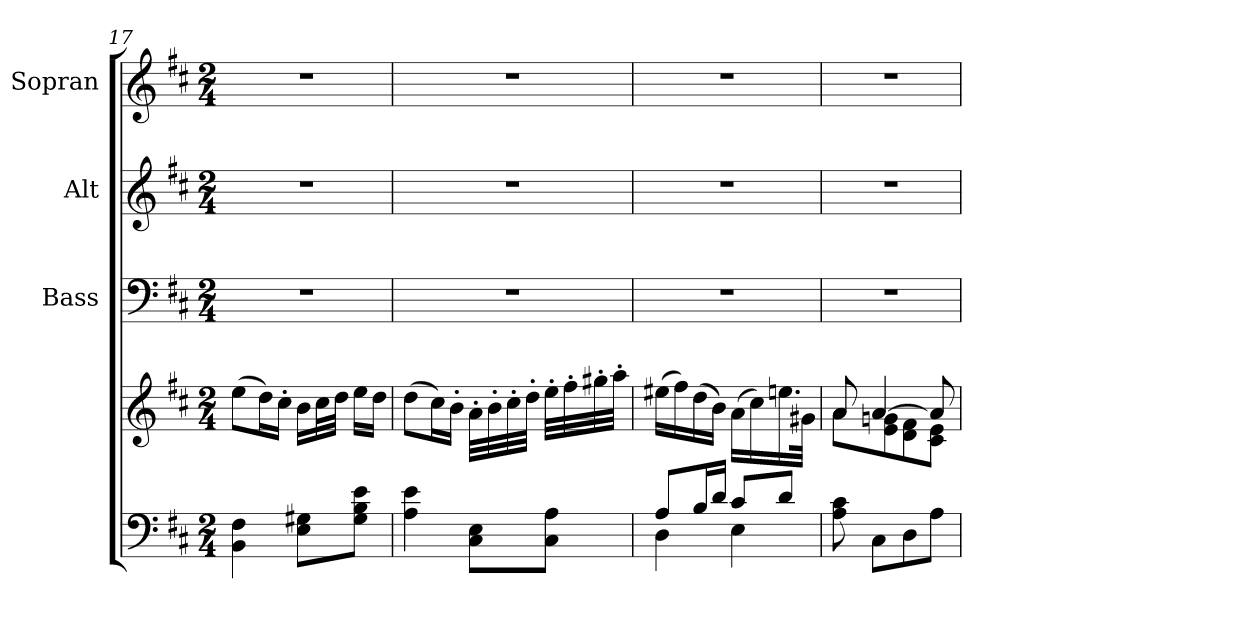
**kern	**kern	**kern	**kern	**kern
*part4	*part4	*part3	*part2	*part1
*staff5	*staff4	*staff3	*staff2	*staff1
*	*	*I"Bass	*I"Alt	*I"Sopran
*	*	*I'B.	*I'A.	*I'S.
*clefF4	*clefG2	*clefF4	*clefG2	*clefG2
*k[f#c#]	*k[f#c#]	*k[f#c#]	*k[f#c#]	*k[f#c#]
*D:	*D:	*D:	*D:	*D:
*M2/4	*M2/4	*M2/4	*M2/4	*M2/4
=17	=17	=17	=17	=17
4BB\ 4F#\	(>8ee\L	2r	2r	2r
.	16dd\L)	.	.	.
.	16cc#'>\JJ	.	.	.
8E\ 8G#X\L	16b\LL	.	.	.
.	32cc#\L	.	.	.
.	32dd\JJJ	.	.	.
8G#\ 8B\ 8e\J	16ee\LL	.	.	.
.	16dd\JJ	.	.	.
!!LO:PB:g=z
=18	=18	=18	=18	=18
4A\ 4e\	(>8dd\L	2r	2r	2r
.	16cc#\L)	.	.	.
.	16b'>\JJ	.	.	.
8C#\ 8E\L	32a'>\LLL	.	.	.
.	32b'>\	.	.	.
.	32cc#'>\	.	.	.
.	32dd'>\JJJ	.	.	.
8C#\ 8A\J	32ee'>\LLL	.	.	.
.	32ff#'>\	.	.	.
.	32gg#X'>\	.	.	.
.	32aa'>\JJJ	.	.	.
=19	=19	=19	=19	=19
*^	*	*	*	*
8A/L	4D\	(>16ee#X\LL	2r	2r	2r
.	.	16ff#\)	.	.	.
16B/L	.	(>16dd\	.	.	.
16d/JJ	.	16b\JJ)	.	.	.
8c#/L	4E\	(>16a\LL	.	.	.
.	.	16cc#\)	.	.	.
8d/J	.	16.een\	.	.	.
.	.	32g#X\JJk	.	.	.
*v	*v	*	*	*	*
=20	=20	=20	=20	=20
*	*^	*	*	*
8A\ 8c#\	8a/	8a\L	2r	2r	2r
8C#\L	[>4a/	8e\ 8gn\	.	.	.
8D\	.	8d\ 8f#\	.	.	.
8A\J	8a/]	8c#\ 8e\J	.	.	.
*	*v	*v	*	*	*
=	=	=	=	=
*-	*-	*-	*-	*-
